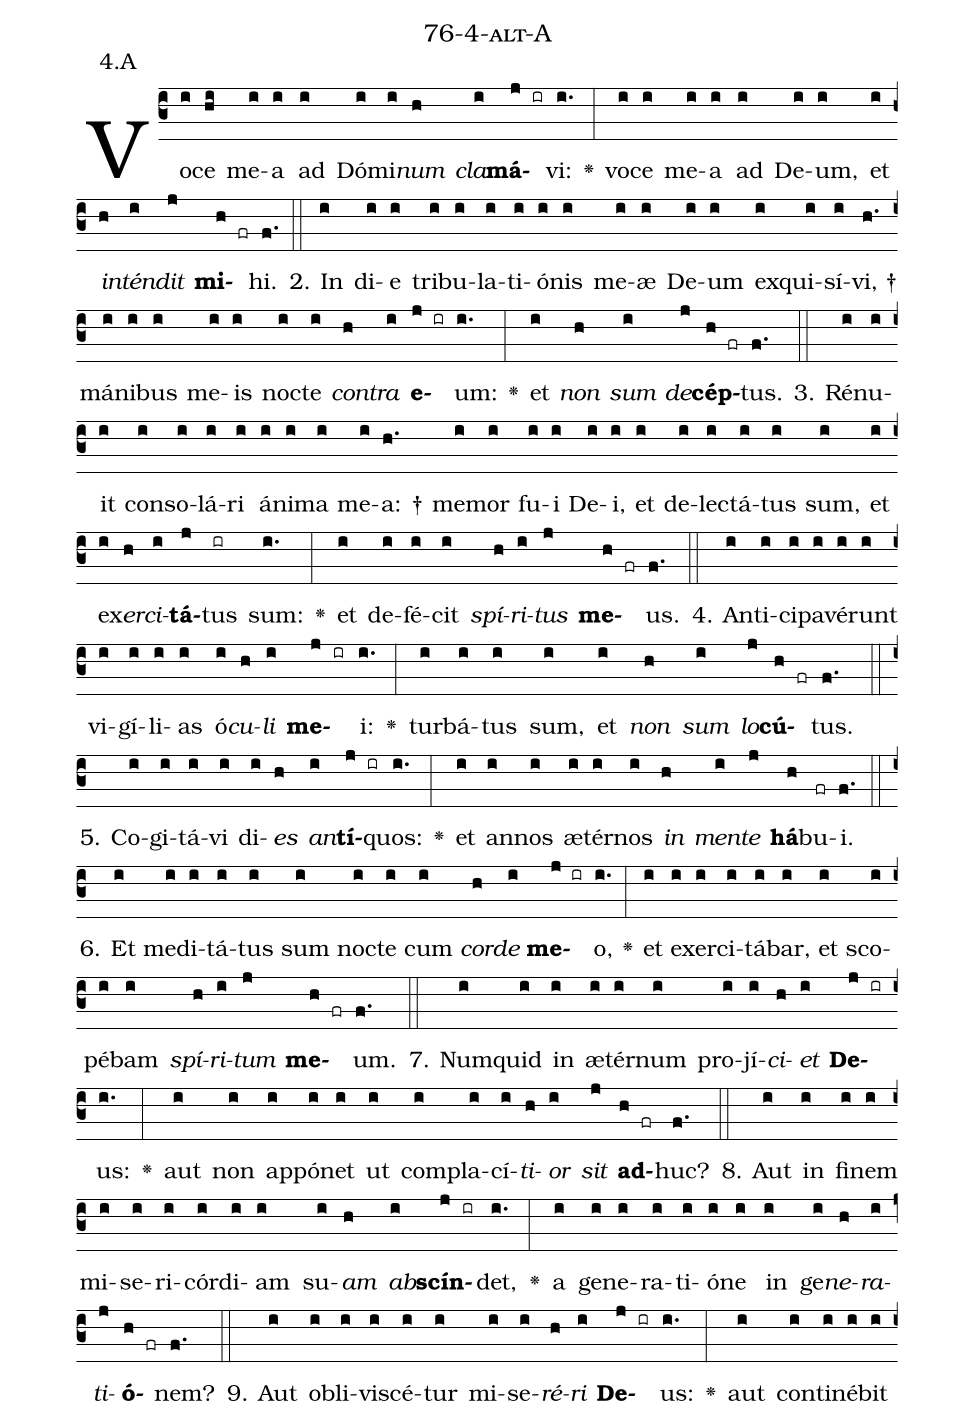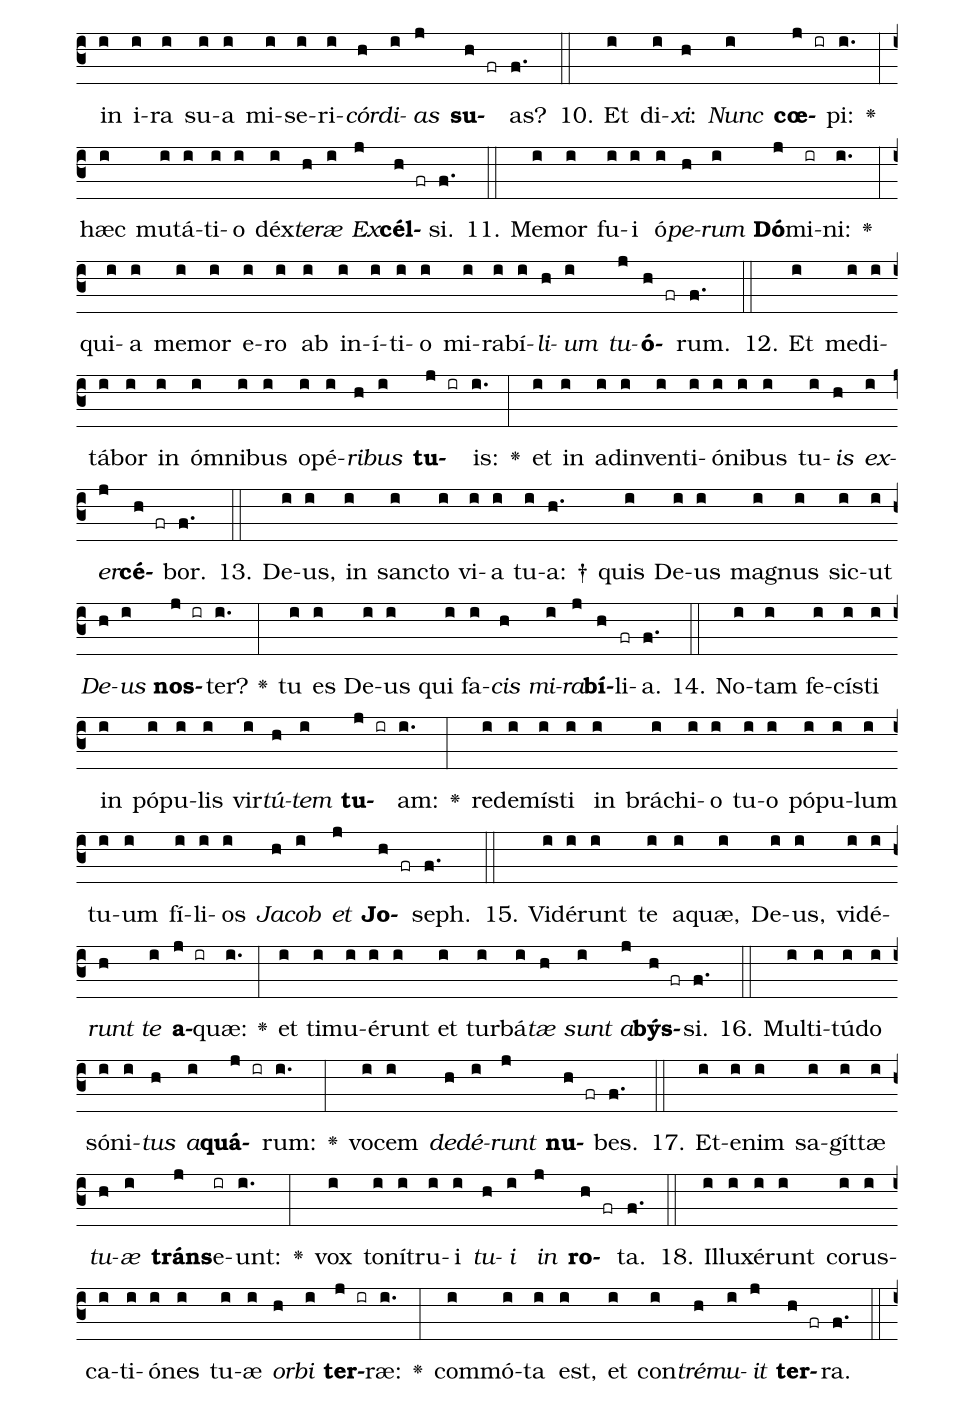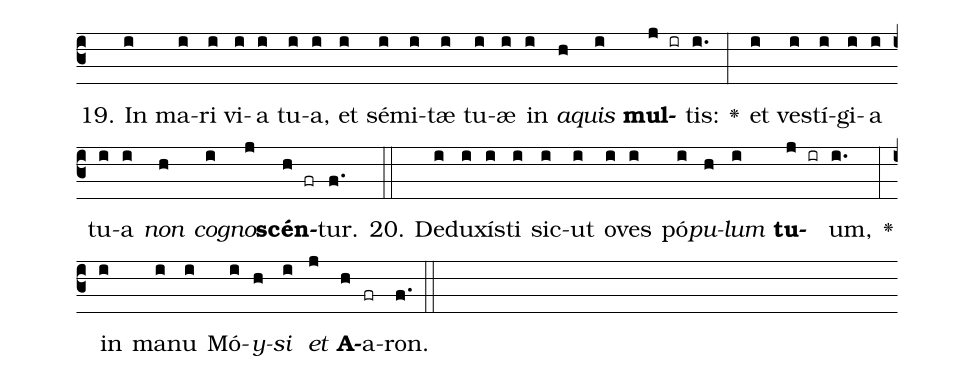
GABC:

name: 76-4-alt-A;
annotation: 4.A;
%%
(c3)Vo(i)ce(hi) me(i)a(i) ad(i) Dó(i)mi(i)<i>num</i>(h) <i>cla</i>(i)<b>má</b>(j ir)vi:(i.) <v>\greheightstar</v>(:) vo(i)ce(i) me(i)a(i) ad(i) De(i)um,(i) et(i) <i>in</i>(h)<i>tén</i>(i)<i>dit</i>(j) <b>mi</b>(h fr)hi.(f.) (::)
2. In(i) di(i)e(i) tri(i)bu(i)la(i)ti(i)ó(i)nis(i) me(i)æ(i) De(i)um(i) ex(i)qui(i)sí(i)vi, †(h.) má(i)ni(i)bus(i) me(i)is(i) noc(i)te(i) <i>con</i>(h)<i>tra</i>(i) <b>e</b>(j ir)um:(i.) <v>\greheightstar</v>(:) et(i) <i>non</i>(h) <i>sum</i>(i) <i>de</i>(j)<b>cép</b>(h fr)tus.(f.) (::)
3. Ré(i)nu(i)it(i) con(i)so(i)lá(i)ri(i) á(i)ni(i)ma(i) me(i)a: †(h.) me(i)mor(i) fu(i)i(i) De(i)i,(i) et(i) de(i)lec(i)tá(i)tus(i) sum,(i) et(i) ex(i)<i>er</i>(h)<i>ci</i>(i)<b>tá</b>(j)tus(ir) sum:(i.) <v>\greheightstar</v>(:) et(i) de(i)fé(i)cit(i) <i>spí</i>(h)<i>ri</i>(i)<i>tus</i>(j) <b>me</b>(h fr)us.(f.) (::)
4. An(i)ti(i)ci(i)pa(i)vé(i)runt(i) vi(i)gí(i)li(i)as(i) ó(i)<i>cu</i>(h)<i>li</i>(i) <b>me</b>(j ir)i:(i.) <v>\greheightstar</v>(:) tur(i)bá(i)tus(i) sum,(i) et(i) <i>non</i>(h) <i>sum</i>(i) <i>lo</i>(j)<b>cú</b>(h fr)tus.(f.) (::)
5. Co(i)gi(i)tá(i)vi(i) di(i)<i>es</i>(h) <i>an</i>(i)<b>tí</b>(j ir)quos:(i.) <v>\greheightstar</v>(:) et(i) an(i)nos(i) æ(i)tér(i)nos(i) <i>in</i>(h) <i>men</i>(i)<i>te</i>(j) <b>há</b>(h)bu(fr)i.(f.) (::)
6. Et(i) me(i)di(i)tá(i)tus(i) sum(i) noc(i)te(i) cum(i) <i>cor</i>(h)<i>de</i>(i) <b>me</b>(j ir)o,(i.) <v>\greheightstar</v>(:) et(i) ex(i)er(i)ci(i)tá(i)bar,(i) et(i) sco(i)pé(i)bam(i) <i>spí</i>(h)<i>ri</i>(i)<i>tum</i>(j) <b>me</b>(h fr)um.(f.) (::)
7. Num(i)quid(i) in(i) æ(i)tér(i)num(i) pro(i)jí(i)<i>ci</i>(h)<i>et</i>(i) <b>De</b>(j ir)us:(i.) <v>\greheightstar</v>(:) aut(i) non(i) ap(i)pó(i)net(i) ut(i) com(i)pla(i)cí(i)<i>ti</i>(h)<i>or</i>(i) <i>sit</i>(j) <b>ad</b>(h fr)huc?(f.) (::)
8. Aut(i) in(i) fi(i)nem(i) mi(i)se(i)ri(i)cór(i)di(i)am(i) su(i)<i>am</i>(h) <i>ab</i>(i)<b>scín</b>(j ir)det,(i.) <v>\greheightstar</v>(:) a(i) ge(i)ne(i)ra(i)ti(i)ó(i)ne(i) in(i) ge(i)<i>ne</i>(h)<i>ra</i>(i)<i>ti</i>(j)<b>ó</b>(h fr)nem?(f.) (::)
9. Aut(i) ob(i)li(i)vi(i)scé(i)tur(i) mi(i)se(i)<i>ré</i>(h)<i>ri</i>(i) <b>De</b>(j ir)us:(i.) <v>\greheightstar</v>(:) aut(i) con(i)ti(i)né(i)bit(i) in(i) i(i)ra(i) su(i)a(i) mi(i)se(i)ri(i)<i>cór</i>(h)<i>di</i>(i)<i>as</i>(j) <b>su</b>(h fr)as?(f.) (::)
10. Et(i) di(i)<i>xi</i>:(h) <i>Nunc</i>(i) <b>cœ</b>(j ir)pi:(i.) <v>\greheightstar</v>(:) hæc(i) mu(i)tá(i)ti(i)o(i) déx(i)<i>te</i>(h)<i>ræ</i>(i) <i>Ex</i>(j)<b>cél</b>(h fr)si.(f.) (::)
11. Me(i)mor(i) fu(i)i(i) ó(i)<i>pe</i>(h)<i>rum</i>(i) <b>Dó</b>(j)mi(ir)ni:(i.) <v>\greheightstar</v>(:) qui(i)a(i) me(i)mor(i) e(i)ro(i) ab(i) in(i)í(i)ti(i)o(i) mi(i)ra(i)bí(i)<i>li</i>(h)<i>um</i>(i) <i>tu</i>(j)<b>ó</b>(h fr)rum.(f.) (::)
12. Et(i) me(i)di(i)tá(i)bor(i) in(i) óm(i)ni(i)bus(i) o(i)pé(i)<i>ri</i>(h)<i>bus</i>(i) <b>tu</b>(j ir)is:(i.) <v>\greheightstar</v>(:) et(i) in(i) ad(i)in(i)ven(i)ti(i)ó(i)ni(i)bus(i) tu(i)<i>is</i>(h) <i>ex</i>(i)<i>er</i>(j)<b>cé</b>(h fr)bor.(f.) (::)
13. De(i)us,(i) in(i) sanc(i)to(i) vi(i)a(i) tu(i)a: †(h.) quis(i) De(i)us(i) ma(i)gnus(i) sic(i)ut(i) <i>De</i>(h)<i>us</i>(i) <b>nos</b>(j ir)ter?(i.) <v>\greheightstar</v>(:) tu(i) es(i) De(i)us(i) qui(i) fa(i)<i>cis</i>(h) <i>mi</i>(i)<i>ra</i>(j)<b>bí</b>(h)li(fr)a.(f.) (::)
14. No(i)tam(i) fe(i)cís(i)ti(i) in(i) pó(i)pu(i)lis(i) vir(i)<i>tú</i>(h)<i>tem</i>(i) <b>tu</b>(j ir)am:(i.) <v>\greheightstar</v>(:) red(i)e(i)mís(i)ti(i) in(i) brá(i)chi(i)o(i) tu(i)o(i) pó(i)pu(i)lum(i) tu(i)um(i) fí(i)li(i)os(i) <i>Ja</i>(h)<i>cob</i>(i) <i>et</i>(j) <b>Jo</b>(h fr)seph.(f.) (::)
15. Vi(i)dé(i)runt(i) te(i) a(i)quæ,(i) De(i)us,(i) vi(i)dé(i)<i>runt</i>(h) <i>te</i>(i) <b>a</b>(j ir)quæ:(i.) <v>\greheightstar</v>(:) et(i) ti(i)mu(i)é(i)runt(i) et(i) tur(i)bá(i)<i>tæ</i>(h) <i>sunt</i>(i) <i>a</i>(j)<b>býs</b>(h fr)si.(f.) (::)
16. Mul(i)ti(i)tú(i)do(i) só(i)ni(i)<i>tus</i>(h) <i>a</i>(i)<b>quá</b>(j ir)rum:(i.) <v>\greheightstar</v>(:) vo(i)cem(i) <i>de</i>(h)<i>dé</i>(i)<i>runt</i>(j) <b>nu</b>(h fr)bes.(f.) (::)
17. Et(i)e(i)nim(i) sa(i)gít(i)tæ(i) <i>tu</i>(h)<i>æ</i>(i) <b>tráns</b>(j)e(ir)unt:(i.) <v>\greheightstar</v>(:) vox(i) to(i)ní(i)tru(i)i(i) <i>tu</i>(h)<i>i</i>(i) <i>in</i>(j) <b>ro</b>(h fr)ta.(f.) (::)
18. Il(i)lu(i)xé(i)runt(i) co(i)rus(i)ca(i)ti(i)ó(i)nes(i) tu(i)æ(i) <i>or</i>(h)<i>bi</i>(i) <b>ter</b>(j ir)ræ:(i.) <v>\greheightstar</v>(:) com(i)mó(i)ta(i) est,(i) et(i) con(i)<i>tré</i>(h)<i>mu</i>(i)<i>it</i>(j) <b>ter</b>(h fr)ra.(f.) (::)
19. In(i) ma(i)ri(i) vi(i)a(i) tu(i)a,(i) et(i) sé(i)mi(i)tæ(i) tu(i)æ(i) in(i) <i>a</i>(h)<i>quis</i>(i) <b>mul</b>(j ir)tis:(i.) <v>\greheightstar</v>(:) et(i) ves(i)tí(i)gi(i)a(i) tu(i)a(i) <i>non</i>(h) <i>co</i>(i)<i>gno</i>(j)<b>scén</b>(h fr)tur.(f.) (::)
20. De(i)du(i)xís(i)ti(i) sic(i)ut(i) o(i)ves(i) pó(i)<i>pu</i>(h)<i>lum</i>(i) <b>tu</b>(j ir)um,(i.) <v>\greheightstar</v>(:) in(i) ma(i)nu(i) Mó(i)<i>y</i>(h)<i>si</i>(i) <i>et</i>(j) <b>A</b>(h)a(fr)ron.(f.) (::)
